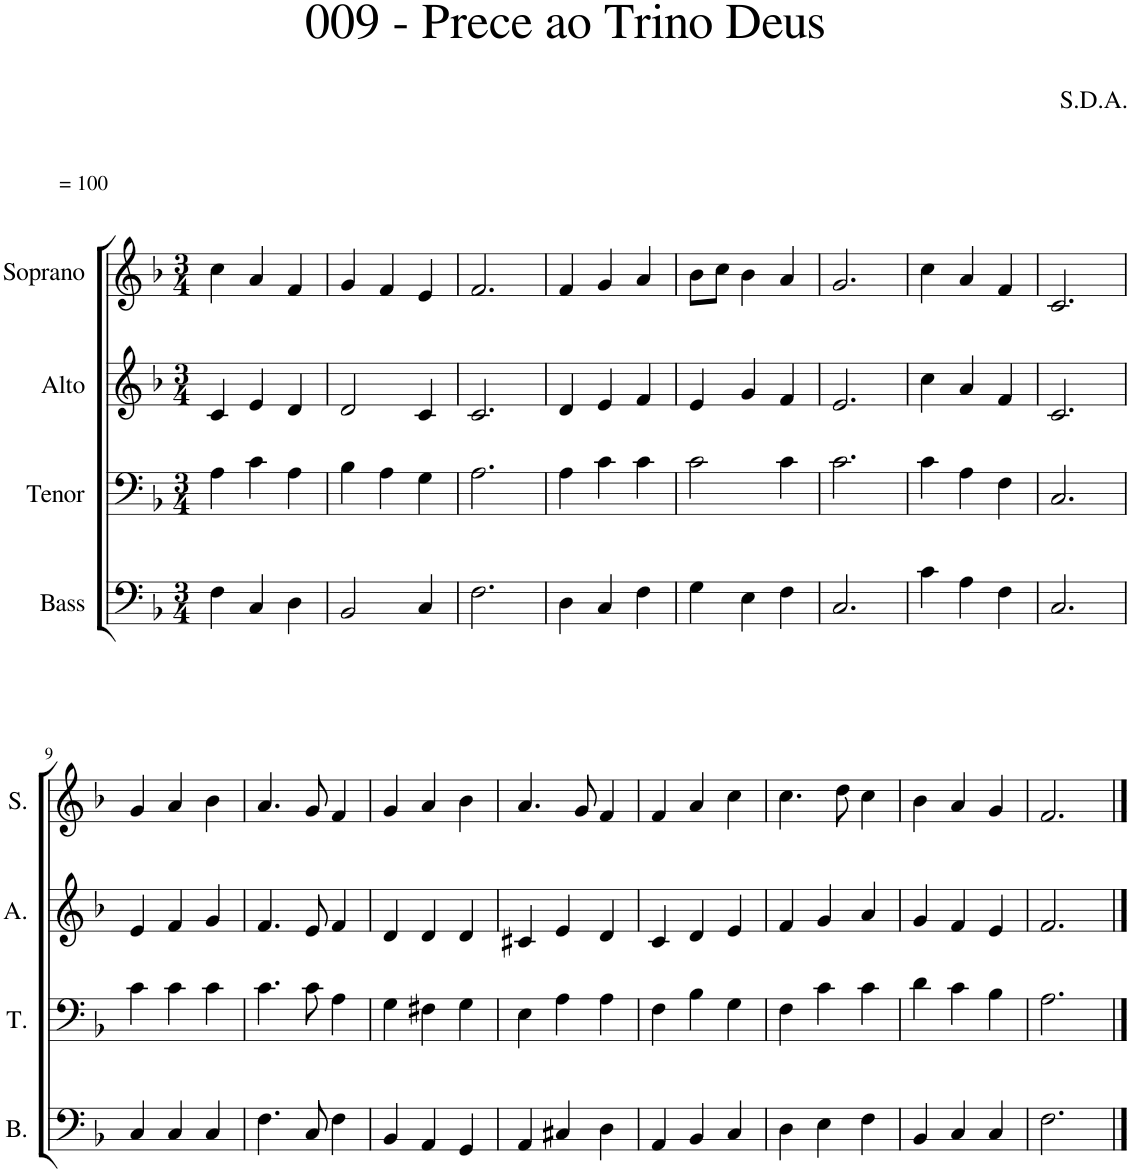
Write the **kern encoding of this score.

**kern	**kern	**kern	**kern
*part4	*part3	*part2	*part1
*staff4	*staff3	*staff2	*staff1
*I"Bass	*I"Tenor	*I"Alto	*I"Soprano
*I'B.	*I'T.	*I'A.	*I'S.
*clefF4	*clefF4	*clefG2	*clefG2
*k[b-]	*k[b-]	*k[b-]	*k[b-]
*M3/4	*M3/4	*M3/4	*M3/4
=1	=1	=1	=1
!	!	!	!LO:TX:a:t== 100
4F\	4A\	4c/	4cc\
4C/	4c\	4e/	4a/
4D\	4A\	4d/	4f/
=2	=2	=2	=2
2BB-/	4B-\	2d/	4g/
.	4A\	.	4f/
4C/	4G\	4c/	4e/
=3	=3	=3	=3
2.F\	2.A\	2.c/	2.f/
=4	=4	=4	=4
4D\	4A\	4d/	4f/
4C/	4c\	4e/	4g/
4F\	4c\	4f/	4a/
=5	=5	=5	=5
4G\	2c\	4e/	8b-\L
.	.	.	8cc\J
4E\	.	4g/	4b-\
4F\	4c\	4f/	4a/
=6	=6	=6	=6
2.C/	2.c\	2.e/	2.g/
=7	=7	=7	=7
4c\	4c\	4cc\	4cc\
4A\	4A\	4a/	4a/
4F\	4F\	4f/	4f/
=8	=8	=8	=8
2.C/	2.C/	2.c/	2.c/
!!LO:LB:g=z
=9	=9	=9	=9
4C/	4c\	4e/	4g/
4C/	4c\	4f/	4a/
4C/	4c\	4g/	4b-\
=10	=10	=10	=10
4.F\	4.c\	4.f/	4.a/
8C/	8c\	8e/	8g/
4F\	4A\	4f/	4f/
=11	=11	=11	=11
4BB-/	4G\	4d/	4g/
4AA/	4F#X\	4d/	4a/
4GG/	4G\	4d/	4b-\
=12	=12	=12	=12
4AA/	4E\	4c#X/	4.a/
4C#X/	4A\	4e/	.
.	.	.	8g/
4D\	4A\	4d/	4f/
=13	=13	=13	=13
4AA/	4F\	4c/	4f/
4BB-/	4B-\	4d/	4a/
4C/	4G\	4e/	4cc\
=14	=14	=14	=14
4D\	4F\	4f/	4.cc\
4E\	4c\	4g/	.
.	.	.	8dd\
4F\	4c\	4a/	4cc\
=15	=15	=15	=15
4BB-/	4d\	4g/	4b-\
4C/	4c\	4f/	4a/
4C/	4B-\	4e/	4g/
=16	=16	=16	=16
2.F\	2.A\	2.f/	2.f/
==	==	==	==
*-	*-	*-	*-
